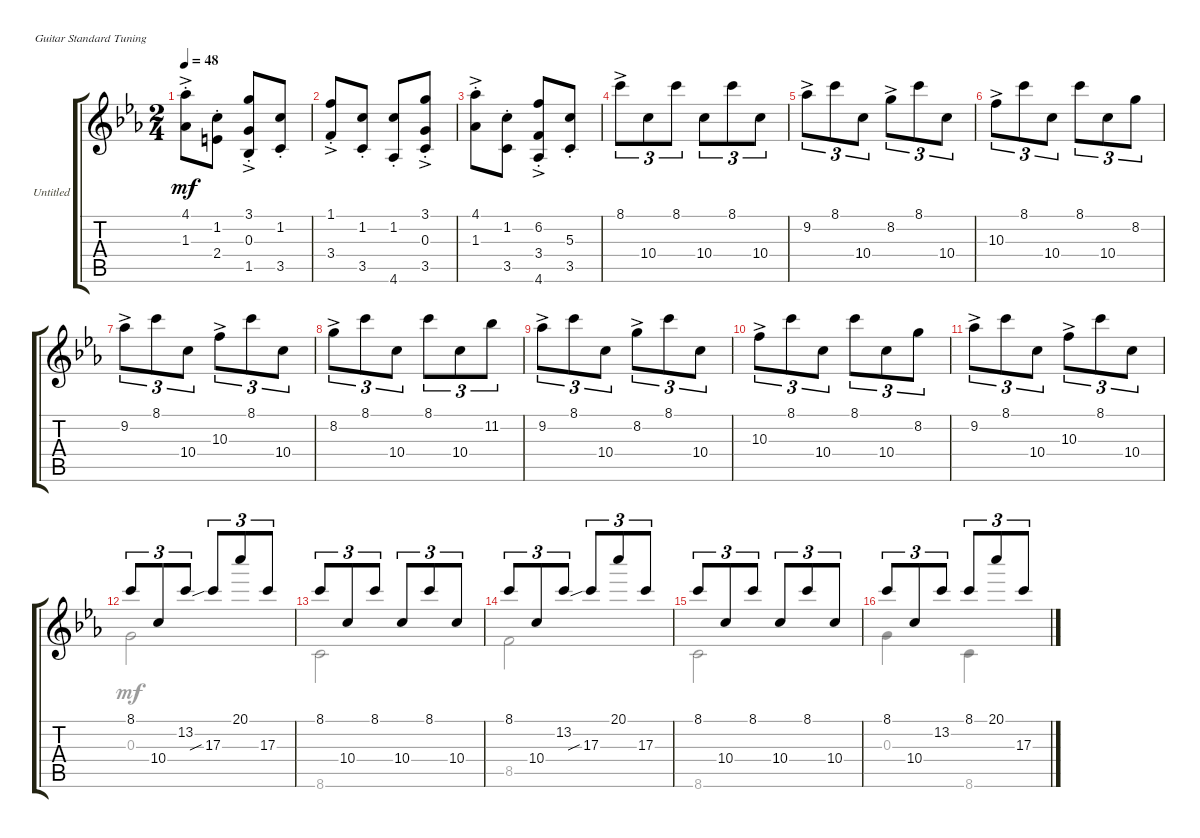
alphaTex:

\bracketExtendMode groupsimilarinstruments
\firstSystemTrackNameOrientation horizontal
\otherSystemsTrackNameOrientation horizontal
\track ("Untitled" "Untitled") {instrument acousticguitarnylon}
\staff {score tabs}
\tuning (E4 B3 G3 D3 A2 E2)
\voice
\ts (2 4)
\tempo 48
\clef g2
\ks cminor
(4.1{ac st} 1.3{ac st}).8{dy mf} (1.2{st} 2.4{st}).8 (3.1{ac st} 0.3{ac st} 1.5{ac st}).8 (1.2{st} 3.5{st}).8 |
(1.1{ac st} 3.4{ac st}).8 (1.2{st} 3.5{st}).8 (1.2{st} 4.6{st}).8 (3.1{ac st} 0.3{ac st} 3.5{ac st}).8 |
(4.1{ac st} 1.3{ac st}).8 (1.2{st} 3.5{st}).8 (6.2{ac st} 3.4{ac st} 4.6{ac st}).8 (5.3{st} 3.5{st}).8 |
8.1{ac}.8{tu (3 2)} 10.4.8{tu (3 2)} 8.1.8{tu (3 2)} 10.4.8{tu (3 2)} 8.1.8{tu (3 2)} 10.4.8{tu (3 2)} |
9.2{ac}.8{tu (3 2)} 8.1.8{tu (3 2)} 10.4.8{tu (3 2)} 8.2{ac}.8{tu (3 2)} 8.1.8{tu (3 2)} 10.4.8{tu (3 2)} |
10.3{ac}.8{tu (3 2)} 8.1.8{tu (3 2)} 10.4.8{tu (3 2)} 8.1.8{tu (3 2)} 10.4.8{tu (3 2)} 8.2.8{tu (3 2)} |
9.2{ac}.8{tu (3 2)} 8.1.8{tu (3 2)} 10.4.8{tu (3 2)} 10.3{ac}.8{tu (3 2)} 8.1.8{tu (3 2)} 10.4.8{tu (3 2)} |
8.2{ac}.8{tu (3 2)} 8.1.8{tu (3 2)} 10.4.8{tu (3 2)} 8.1.8{tu (3 2)} 10.4.8{tu (3 2)} 11.2.8{tu (3 2)} |
9.2{ac}.8{tu (3 2)} 8.1.8{tu (3 2)} 10.4.8{tu (3 2)} 8.2{ac}.8{tu (3 2)} 8.1.8{tu (3 2)} 10.4.8{tu (3 2)} |
10.3{ac}.8{tu (3 2)} 8.1.8{tu (3 2)} 10.4.8{tu (3 2)} 8.1.8{tu (3 2)} 10.4.8{tu (3 2)} 8.2.8{tu (3 2)} |
9.2{ac}.8{tu (3 2)} 8.1.8{tu (3 2)} 10.4.8{tu (3 2)} 10.3{ac}.8{tu (3 2)} 8.1.8{tu (3 2)} 10.4.8{tu (3 2)} |
8.1.8{tu (3 2)} 10.4.8{tu (3 2)} 13.2.8{tu (3 2)} 17.3{sib}.8{tu (3 2)} 20.1.8{tu (3 2)} 17.3.8{tu (3 2)} |
8.1.8{tu (3 2)} 10.4.8{tu (3 2)} 8.1.8{tu (3 2)} 10.4.8{tu (3 2)} 8.1.8{tu (3 2)} 10.4.8{tu (3 2)} |
8.1.8{tu (3 2)} 10.4.8{tu (3 2)} 13.2.8{tu (3 2)} 17.3{sib}.8{tu (3 2)} 20.1.8{tu (3 2)} 17.3.8{tu (3 2)} |
8.1.8{tu (3 2)} 10.4.8{tu (3 2)} 8.1.8{tu (3 2)} 10.4.8{tu (3 2)} 8.1.8{tu (3 2)} 10.4.8{tu (3 2)} |
8.1.8{tu (3 2)} 10.4.8{tu (3 2)} 13.2.8{tu (3 2)} 8.1.8{tu (3 2)} 20.1.8{tu (3 2)} 17.3.8{tu (3 2)}
\voice
\clef g2
\ottava regular
\simile none
\ks cminor
|
|
|
|
|
|
|
|
|
|
|
0.3.2 |
8.6.2 |
8.5.2 |
8.6.2 |
0.3.4 8.6.4
